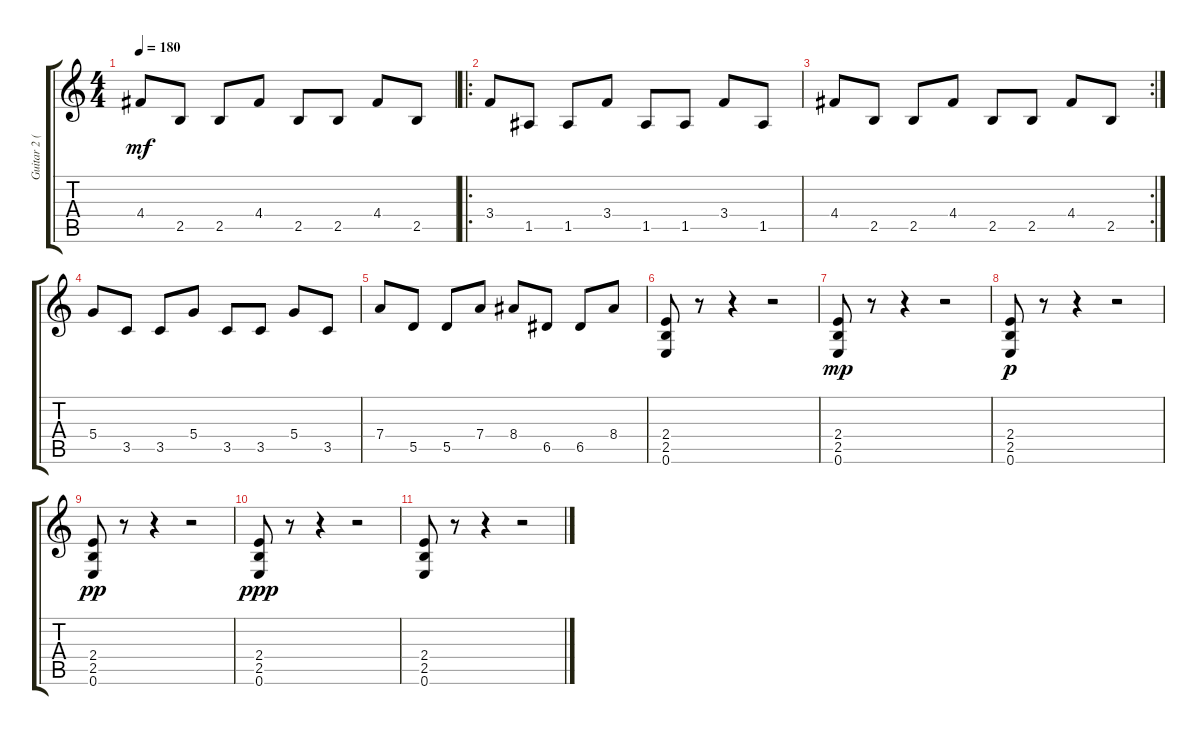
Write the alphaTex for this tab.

\track ("Guitar 2 (Al Pitrelli)" "Guitar 2 (") {instrument distortionguitar}
\staff {score tabs}
\tuning (E4 B3 G3 D3 A2 E2) {hide}
\ts (4 4)
\tempo 180
\clef g2
\ks c
4.4.8{dy mf} 2.5.8 2.5.8 4.4.8 2.5.8 2.5.8 4.4.8 2.5.8 |
\ro
3.4.8 1.5.8 1.5.8 3.4.8 1.5.8 1.5.8 3.4.8 1.5.8 |
\rc 2
4.4.8 2.5.8 2.5.8 4.4.8 2.5.8 2.5.8 4.4.8 2.5.8 |
5.4.8 3.5.8 3.5.8 5.4.8 3.5.8 3.5.8 5.4.8 3.5.8 |
7.4.8 5.5.8 5.5.8 7.4.8 8.4.8 6.5.8 6.5.8 8.4.8 |
(2.4 2.5 0.6).8 r.8 r.4 r.2 |
(2.4 2.5 0.6).8{dy mp} r.8 r.4 r.2 |
(2.4 2.5 0.6).8{dy p} r.8 r.4 r.2 |
(2.4 2.5 0.6).8{dy pp} r.8 r.4 r.2 |
(2.4 2.5 0.6).8{dy ppp} r.8 r.4 r.2 |
(2.4 2.5 0.6).8 r.8 r.4 r.2
